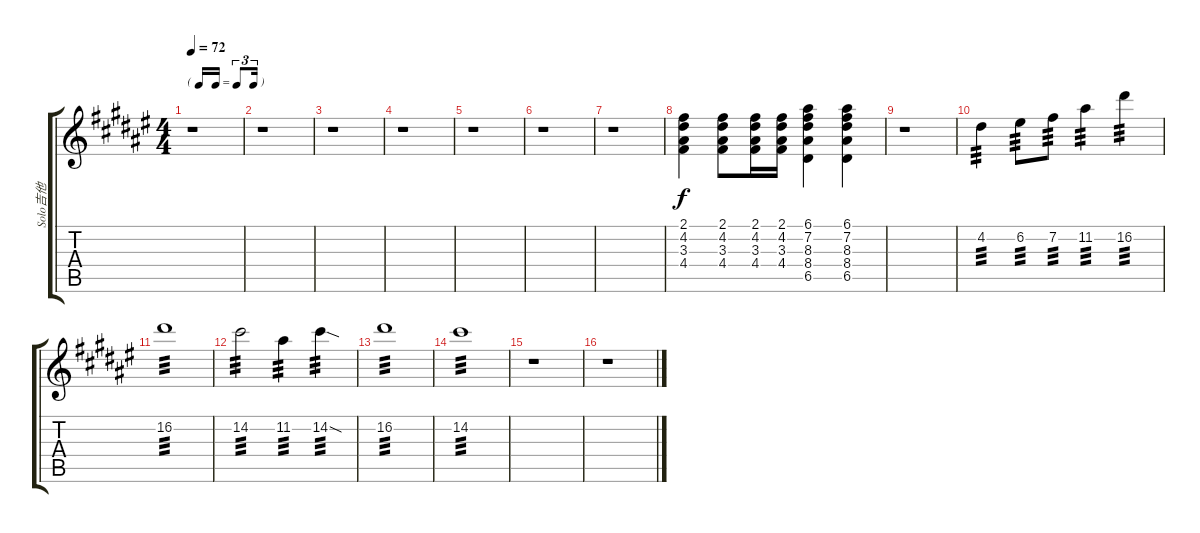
\track ("Solo吉他" "Solo吉他") {instrument acousticguitarnylon}
\staff {score tabs}
\tuning (E4 B3 G3 D3 A2 E2) {hide}
\ts (4 4)
\tf triplet16th
\tempo 72
\clef g2
\ks f#
r.1{dy f} |
r.1 |
r.1 |
r.1 |
r.1 |
r.1 |
r.1 |
(2.1 4.2 3.3 4.4).4 (2.1 4.2 3.3 4.4).8 (2.1 4.2 3.3 4.4).16 (2.1 4.2 3.3 4.4).16 (6.1 7.2 8.3 8.4 6.5).4 (6.1 7.2 8.3 8.4 6.5).4 |
r.1 |
4.2.4{tp 3} 6.2.8{tp 3} 7.2.8{tp 3} 11.2.4{tp 3} 16.2.4{tp 3} |
16.2.1{tp 3} |
14.2.2{tp 3} 11.2.4{tp 3} 14.2{sod}.4{tp 3} |
16.2.1{tp 3} |
14.2.1{tp 3} |
r.1 |
r.1
